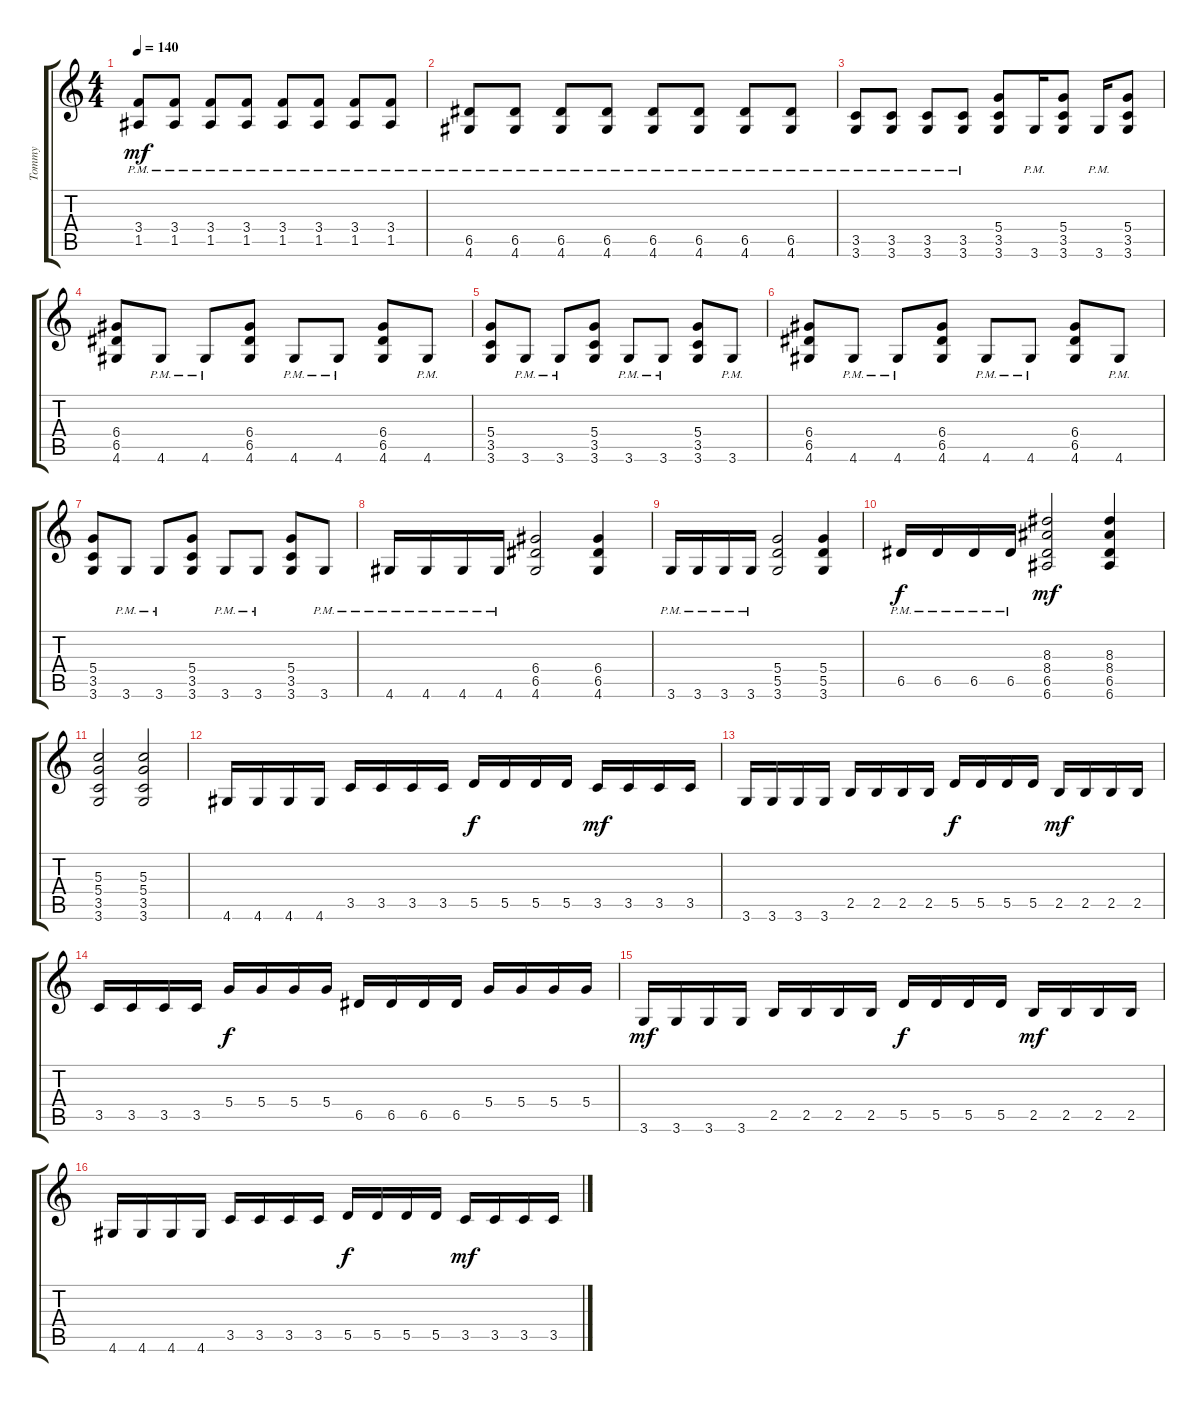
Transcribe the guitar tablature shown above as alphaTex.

\track ("Tommy" "Tommy") {instrument distortionguitar}
\staff {score tabs}
\tuning (E4 B3 G3 D3 A2 E2) {hide}
\ts (4 4)
\tempo 140
\clef g2
\ks c
(3.4{pm} 1.5{pm}).8{dy mf} (3.4{pm} 1.5{pm}).8 (3.4{pm} 1.5{pm}).8 (3.4{pm} 1.5{pm}).8 (3.4{pm} 1.5{pm}).8 (3.4{pm} 1.5{pm}).8 (3.4{pm} 1.5{pm}).8 (3.4{pm} 1.5{pm}).8 |
(6.5{pm} 4.6{pm}).8 (6.5{pm} 4.6{pm}).8 (6.5{pm} 4.6{pm}).8 (6.5{pm} 4.6{pm}).8 (6.5{pm} 4.6{pm}).8 (6.5{pm} 4.6{pm}).8 (6.5{pm} 4.6{pm}).8 (6.5{pm} 4.6{pm}).8 |
(3.5 3.6{pm}).8 (3.5{pm} 3.6{pm}).8 (3.5{pm} 3.6{pm}).8 (3.5{pm} 3.6{pm}).8 (5.4 3.5 3.6).8 3.6{pm}.16 (5.4 3.5 3.6).8 3.6{pm}.16 (5.4 3.5 3.6).8 |
(6.4 6.5 4.6).8 4.6{pm}.8 4.6{pm}.8 (6.4 6.5 4.6).8 4.6{pm}.8 4.6{pm}.8 (6.4 6.5 4.6).8 4.6{pm}.8 |
(5.4 3.5 3.6).8 3.6{pm}.8 3.6{pm}.8 (5.4 3.5 3.6).8 3.6{pm}.8 3.6{pm}.8 (5.4 3.5 3.6).8 3.6{pm}.8 |
(6.4 6.5 4.6).8 4.6{pm}.8 4.6{pm}.8 (6.4 6.5 4.6).8 4.6{pm}.8 4.6{pm}.8 (6.4 6.5 4.6).8 4.6{pm}.8 |
(5.4 3.5 3.6).8 3.6{pm}.8 3.6{pm}.8 (5.4 3.5 3.6).8 3.6{pm}.8 3.6{pm}.8 (5.4 3.5 3.6).8 3.6{pm}.8 |
4.6{pm}.16 4.6{pm}.16 4.6{pm}.16 4.6{pm}.16 (6.4 6.5 4.6).2 (6.4 6.5 4.6).4 |
3.6{pm}.16 3.6{pm}.16 3.6{pm}.16 3.6{pm}.16 (5.4 5.5 3.6).2 (5.4 5.5 3.6).4 |
6.5{pm}.16{dy f} 6.5{pm}.16 6.5{pm}.16 6.5{pm}.16 (8.3 8.4 6.5 6.6).2{dy mf} (8.3 8.4 6.5 6.6).4 |
(5.3 5.4 3.5 3.6).2 (5.3 5.4 3.5 3.6).2 |
4.6.16 4.6.16 4.6.16 4.6.16 3.5.16 3.5.16 3.5.16 3.5.16 5.5.16{dy f} 5.5.16 5.5.16 5.5.16 3.5.16{dy mf} 3.5.16 3.5.16 3.5.16 |
3.6.16 3.6.16 3.6.16 3.6.16 2.5.16 2.5.16 2.5.16 2.5.16 5.5.16{dy f} 5.5.16 5.5.16 5.5.16 2.5.16{dy mf} 2.5.16 2.5.16 2.5.16 |
3.5.16 3.5.16 3.5.16 3.5.16 5.4.16{dy f} 5.4.16 5.4.16 5.4.16 6.5.16 6.5.16 6.5.16 6.5.16 5.4.16 5.4.16 5.4.16 5.4.16 |
3.6.16{dy mf} 3.6.16 3.6.16 3.6.16 2.5.16 2.5.16 2.5.16 2.5.16 5.5.16{dy f} 5.5.16 5.5.16 5.5.16 2.5.16{dy mf} 2.5.16 2.5.16 2.5.16 |
4.6.16 4.6.16 4.6.16 4.6.16 3.5.16 3.5.16 3.5.16 3.5.16 5.5.16{dy f} 5.5.16 5.5.16 5.5.16 3.5.16{dy mf} 3.5.16 3.5.16 3.5.16
